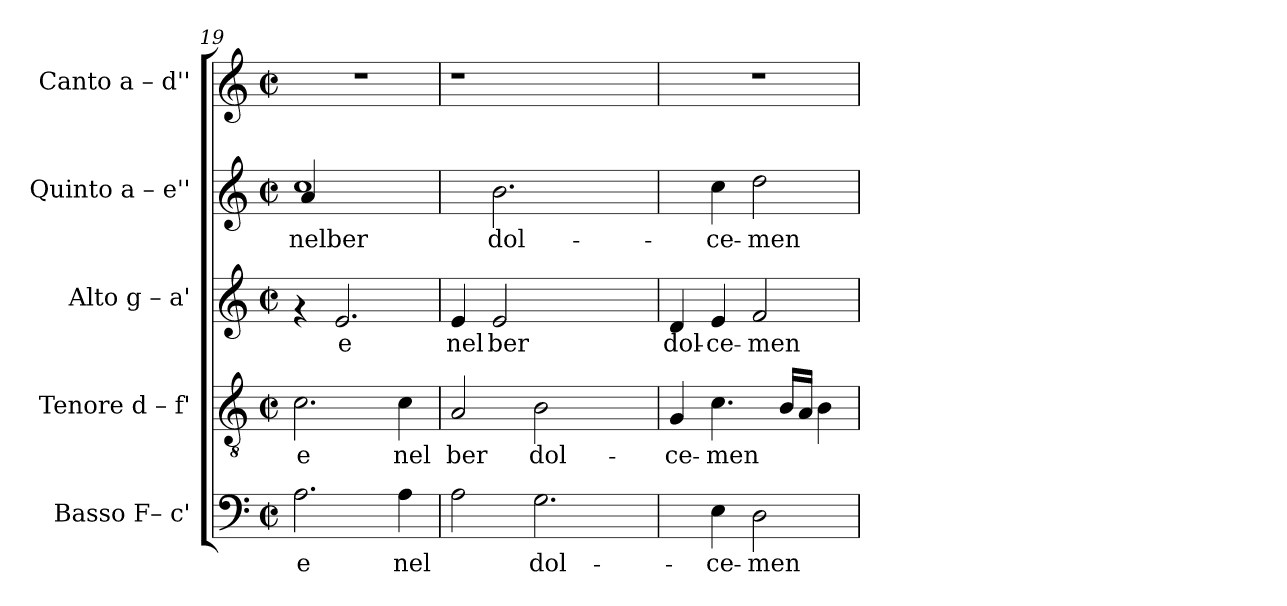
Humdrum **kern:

**kern	**text	**kern	**text	**kern	**text	**kern	**text	**kern
*part5	*part5	*part4	*part4	*part3	*part3	*part2	*part2	*part1
*staff5	*staff5	*staff4	*staff4	*staff3	*staff3	*staff2	*staff2	*staff1
*I"Basso  F– c'	*	*I"Tenore  d – f'	*	*I"Alto  g – a'	*	*I"Quinto  a – e''	*	*I"Canto  a – d''
*clefF4	*	*clefGv2	*	*clefG2	*	*clefG2	*	*clefG2
*k[]	*	*k[]	*	*k[]	*	*k[]	*	*k[]
*C:	*	*C:	*	*C:	*	*C:	*	*C:
*M2/2	*	*M2/2	*	*M2/2	*	*M2/2	*	*M2/2
*met(c|)	*	*met(c|)	*	*met(c|)	*	*met(c|)	*	*met(c|)
=19	=19	=19	=19	=19	=19	=19	=19	=19
!	!LO:LY:b:cj	!	!LO:LY:b:rj	!	!	!	!LO:LY:b:rj	!
*	*	*	*	*	*	*^	*	*
2.A\	e	2.c\	e	4rf	.	1cc	4a/	nelber	1r
!	!	!	!	!	!LO:LY:b:rj	!	!	!	!
.	.	.	.	2.e/	e	.	2.ryy	.	.
!	!LO:LY:b:cj	!	!LO:LY:b:rj	!	!	!	!	!	!
4A\	nel	4c\	nel	.	.	.	.	.	.
*	*	*	*	*	*	*v	*v	*	*
=20	=20	=20	=20	=20	=20	=20	=20	=20
!	!	!	!LO:LY:b:rj	!	!LO:LY:b:rj	!	!	!
2A\	.	2A/	ber	4e/	nel	4ryy	.	1r
!	!	!	!	!	!LO:LY:b:rj	!	!LO:LY:b:rj	!
.	.	.	.	2e/	ber	2.b\	dol-	.
!	!LO:LY:b:cj	!	!LO:LY:b:rj	!	!	!	!	!
2.G\	dol-	2B\	dol-	.	.	.	.	.
.	.	.	.	2ryy	.	.	.	.
.	.	4ryy	.	.	.	4ryy	.	4ryy
=21	=21	=21	=21	=21	=21	=21	=21	=21
!	!	!	!LO:LY:b:rj	!	!LO:LY:b:rj	!	!	!
4ryy	.	4G/	-ce-	4d/	dol-	4ryy	.	1r
!	!LO:LY:b:cj	!	!LO:LY:b:rj	!	!LO:LY:b:rj	!	!LO:LY:b:rj	!
4E\	-ce-	4.c\	-men-	4e/	-ce-	4cc\	-ce-	.
!	!LO:LY:b:cj	!	!	!	!LO:LY:b:rj	!	!LO:LY:b:rj	!
2D\	-men-	.	.	2f/	-men-	2dd\	-men-	.
!	!	!	!LO:LY:b:rj	!	!	!	!	!
.	.	16B/L	--	.	.	.	.	.
!	!	!	!LO:LY:b:rj	!	!	!	!	!
.	.	16A/J	--	.	.	.	.	.
!	!	!	!LO:LY:b:rj	!	!	!	!	!
.	.	4B\	--	.	.	.	.	.
=	=	=	=	=	=	=	=	=
*-	*-	*-	*-	*-	*-	*-	*-	*-
